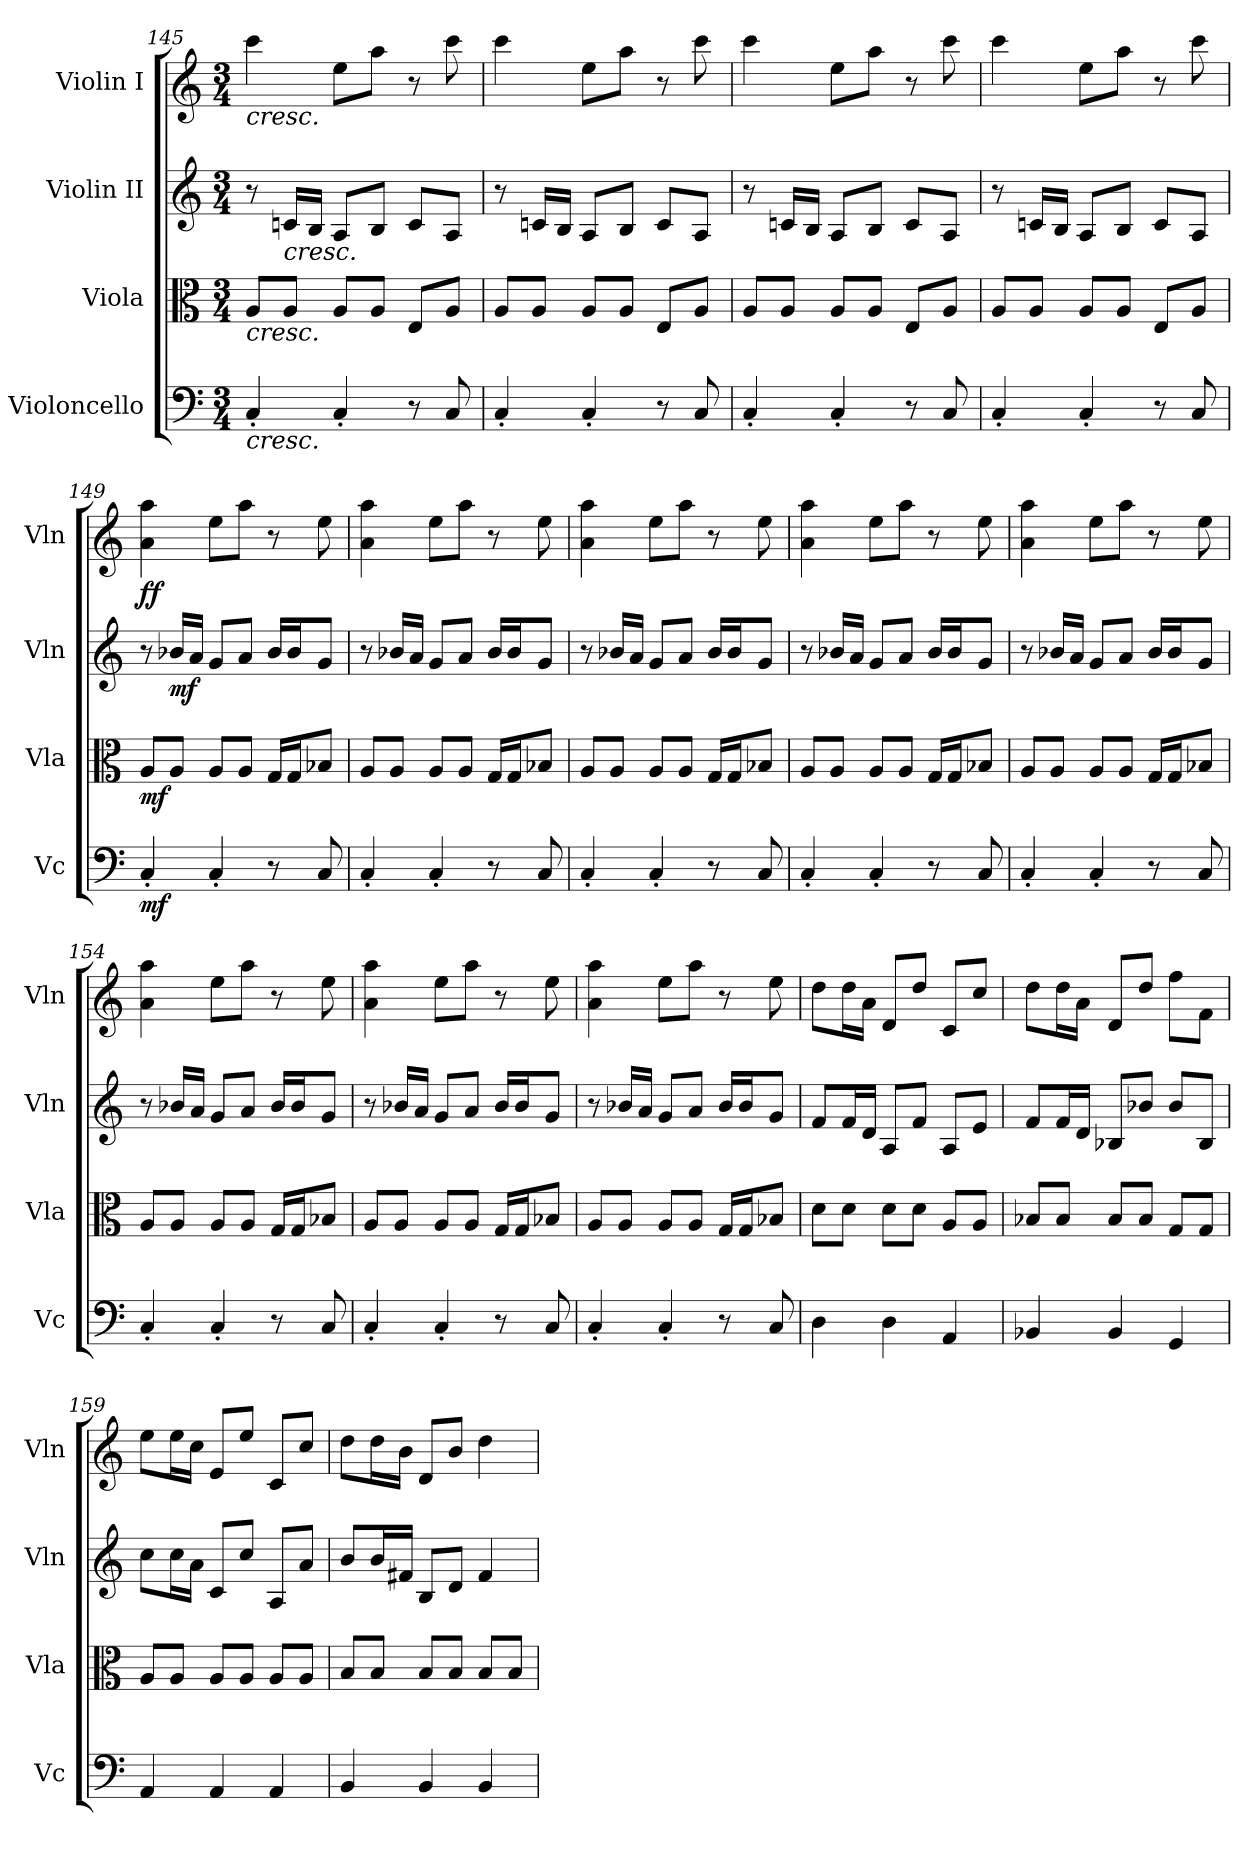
**kern	**dynam	**kern	**dynam	**kern	**dynam	**kern	**dynam
*part4	*part4	*part3	*part3	*part2	*part2	*part1	*part1
*staff4	*staff4	*staff3	*staff3	*staff2	*staff2	*staff1	*staff1
*I"Violoncello	*	*I"Viola	*	*I"Violin II	*	*I"Violin I	*
*I'Vc	*	*I'Vla	*	*I'Vln	*	*I'Vln	*
*clefF4	*	*clefC3	*	*clefG2	*	*clefG2	*
*k[]	*	*k[]	*	*k[]	*	*k[]	*
*M3/4	*	*M3/4	*	*M3/4	*	*M3/4	*
=145	=145	=145	=145	=145	=145	=145	=145
!	!	!	!	!	!	!LO:TX:b:i:t=cresc.	!
!	!	!LO:TX:b:i:t=cresc.	!	!	!	!	!
!LO:TX:b:i:t=cresc.	!	!	!	!	!	!	!
4C'/	.	8A/L	.	8r	.	4ccc\	.
!	!	!	!	!LO:TX:b:i:t=cresc.	!	!	!
.	.	8A/J	.	16cn/LL	.	.	.
.	.	.	.	16B/JJ	.	.	.
4C'/	.	8A/L	.	8A/L	.	8ee\L	.
.	.	8A/J	.	8B/J	.	8aa\J	.
8r	.	8E/L	.	8c/L	.	8r	.
8C/	.	8A/J	.	8A/J	.	8ccc\	.
=146	=146	=146	=146	=146	=146	=146	=146
4C'/	.	8A/L	.	8r	.	4ccc\	.
.	.	8A/J	.	16cn/LL	.	.	.
.	.	.	.	16B/JJ	.	.	.
4C'/	.	8A/L	.	8A/L	.	8ee\L	.
.	.	8A/J	.	8B/J	.	8aa\J	.
8r	.	8E/L	.	8c/L	.	8r	.
8C/	.	8A/J	.	8A/J	.	8ccc\	.
=147	=147	=147	=147	=147	=147	=147	=147
4C'/	.	8A/L	.	8r	.	4ccc\	.
.	.	8A/J	.	16cn/LL	.	.	.
.	.	.	.	16B/JJ	.	.	.
4C'/	.	8A/L	.	8A/L	.	8ee\L	.
.	.	8A/J	.	8B/J	.	8aa\J	.
8r	.	8E/L	.	8c/L	.	8r	.
8C/	.	8A/J	.	8A/J	.	8ccc\	.
!!LO:LB:g=z
=148	=148	=148	=148	=148	=148	=148	=148
4C'/	.	8A/L	.	8r	.	4ccc\	.
.	.	8A/J	.	16cn/LL	.	.	.
.	.	.	.	16B/JJ	.	.	.
4C'/	.	8A/L	.	8A/L	.	8ee\L	.
.	.	8A/J	.	8B/J	.	8aa\J	.
8r	.	8E/L	.	8c/L	.	8r	.
8C/	.	8A/J	.	8A/J	.	8ccc\	.
=149	=149	=149	=149	=149	=149	=149	=149
!	!LO:DY:b	!	!LO:DY:b	!	!	!	!LO:DY:b
4C'/	mf	8A/L	mf	8r	.	4a\ 4aa\	ff
!	!	!	!	!	!LO:DY:b	!	!
.	.	8A/J	.	16b-X/LL	mf	.	.
.	.	.	.	16a/JJ	.	.	.
4C'/	.	8A/L	.	8g/L	.	8ee\L	.
.	.	8A/J	.	8a/J	.	8aa\J	.
8r	.	16G/LL	.	16b-/LL	.	8r	.
.	.	16G/J	.	16b-/J	.	.	.
8C/	.	8B-X/J	.	8g/J	.	8ee\	.
=150	=150	=150	=150	=150	=150	=150	=150
4C'/	.	8A/L	.	8r	.	4a\ 4aa\	.
.	.	8A/J	.	16b-X/LL	.	.	.
.	.	.	.	16a/JJ	.	.	.
4C'/	.	8A/L	.	8g/L	.	8ee\L	.
.	.	8A/J	.	8a/J	.	8aa\J	.
8r	.	16G/LL	.	16b-/LL	.	8r	.
.	.	16G/J	.	16b-/J	.	.	.
8C/	.	8B-X/J	.	8g/J	.	8ee\	.
=151	=151	=151	=151	=151	=151	=151	=151
4C'/	.	8A/L	.	8r	.	4a\ 4aa\	.
.	.	8A/J	.	16b-X/LL	.	.	.
.	.	.	.	16a/JJ	.	.	.
4C'/	.	8A/L	.	8g/L	.	8ee\L	.
.	.	8A/J	.	8a/J	.	8aa\J	.
8r	.	16G/LL	.	16b-/LL	.	8r	.
.	.	16G/J	.	16b-/J	.	.	.
8C/	.	8B-X/J	.	8g/J	.	8ee\	.
=152	=152	=152	=152	=152	=152	=152	=152
4C'/	.	8A/L	.	8r	.	4a\ 4aa\	.
.	.	8A/J	.	16b-X/LL	.	.	.
.	.	.	.	16a/JJ	.	.	.
4C'/	.	8A/L	.	8g/L	.	8ee\L	.
.	.	8A/J	.	8a/J	.	8aa\J	.
8r	.	16G/LL	.	16b-/LL	.	8r	.
.	.	16G/J	.	16b-/J	.	.	.
8C/	.	8B-X/J	.	8g/J	.	8ee\	.
!!LO:PB:g=z
=153	=153	=153	=153	=153	=153	=153	=153
4C'/	.	8A/L	.	8r	.	4a\ 4aa\	.
.	.	8A/J	.	16b-X/LL	.	.	.
.	.	.	.	16a/JJ	.	.	.
4C'/	.	8A/L	.	8g/L	.	8ee\L	.
.	.	8A/J	.	8a/J	.	8aa\J	.
8r	.	16G/LL	.	16b-/LL	.	8r	.
.	.	16G/J	.	16b-/J	.	.	.
8C/	.	8B-X/J	.	8g/J	.	8ee\	.
=154	=154	=154	=154	=154	=154	=154	=154
4C'/	.	8A/L	.	8r	.	4a\ 4aa\	.
.	.	8A/J	.	16b-X/LL	.	.	.
.	.	.	.	16a/JJ	.	.	.
4C'/	.	8A/L	.	8g/L	.	8ee\L	.
.	.	8A/J	.	8a/J	.	8aa\J	.
8r	.	16G/LL	.	16b-/LL	.	8r	.
.	.	16G/J	.	16b-/J	.	.	.
8C/	.	8B-X/J	.	8g/J	.	8ee\	.
=155	=155	=155	=155	=155	=155	=155	=155
4C'/	.	8A/L	.	8r	.	4a\ 4aa\	.
.	.	8A/J	.	16b-X/LL	.	.	.
.	.	.	.	16a/JJ	.	.	.
4C'/	.	8A/L	.	8g/L	.	8ee\L	.
.	.	8A/J	.	8a/J	.	8aa\J	.
8r	.	16G/LL	.	16b-/LL	.	8r	.
.	.	16G/J	.	16b-/J	.	.	.
8C/	.	8B-X/J	.	8g/J	.	8ee\	.
=156	=156	=156	=156	=156	=156	=156	=156
4C'/	.	8A/L	.	8r	.	4a\ 4aa\	.
.	.	8A/J	.	16b-X/LL	.	.	.
.	.	.	.	16a/JJ	.	.	.
4C'/	.	8A/L	.	8g/L	.	8ee\L	.
.	.	8A/J	.	8a/J	.	8aa\J	.
8r	.	16G/LL	.	16b-/LL	.	8r	.
.	.	16G/J	.	16b-/J	.	.	.
8C/	.	8B-X/J	.	8g/J	.	8ee\	.
=157	=157	=157	=157	=157	=157	=157	=157
4D\	.	8d\L	.	8f/L	.	8dd\L	.
.	.	8d\J	.	16f/L	.	16dd\L	.
.	.	.	.	16d/JJ	.	16a\JJ	.
4D\	.	8d\L	.	8A/L	.	8d/L	.
.	.	8d\J	.	8f/J	.	8dd/J	.
4AA/	.	8A/L	.	8A/L	.	8c/L	.
.	.	8A/J	.	8e/J	.	8cc/J	.
!!LO:LB:g=z
=158	=158	=158	=158	=158	=158	=158	=158
4BB-X/	.	8B-X/L	.	8f/L	.	8dd\L	.
.	.	8B-/J	.	16f/L	.	16dd\L	.
.	.	.	.	16d/JJ	.	16a\JJ	.
4BB-/	.	8B-/L	.	8B-X/L	.	8d/L	.
.	.	8B-/J	.	8b-X/J	.	8dd/J	.
4GG/	.	8G/L	.	8b-/L	.	8ff\L	.
.	.	8G/J	.	8B-/J	.	8f\J	.
=159	=159	=159	=159	=159	=159	=159	=159
4AA/	.	8A/L	.	8cc\L	.	8ee\L	.
.	.	8A/J	.	16cc\L	.	16ee\L	.
.	.	.	.	16a\JJ	.	16cc\JJ	.
4AA/	.	8A/L	.	8c/L	.	8e/L	.
.	.	8A/J	.	8cc/J	.	8ee/J	.
4AA/	.	8A/L	.	8A/L	.	8c/L	.
.	.	8A/J	.	8a/J	.	8cc/J	.
=160	=160	=160	=160	=160	=160	=160	=160
4BB/	.	8B/L	.	8b/L	.	8dd\L	.
.	.	8B/J	.	16b/L	.	16dd\L	.
.	.	.	.	16f#X/JJ	.	16b\JJ	.
4BB/	.	8B/L	.	8B/L	.	8d/L	.
.	.	8B/J	.	8d/J	.	8b/J	.
4BB/	.	8B/L	.	4f#/	.	4dd\	.
.	.	8B/J	.	.	.	.	.
=	=	=	=	=	=	=	=
*-	*-	*-	*-	*-	*-	*-	*-
